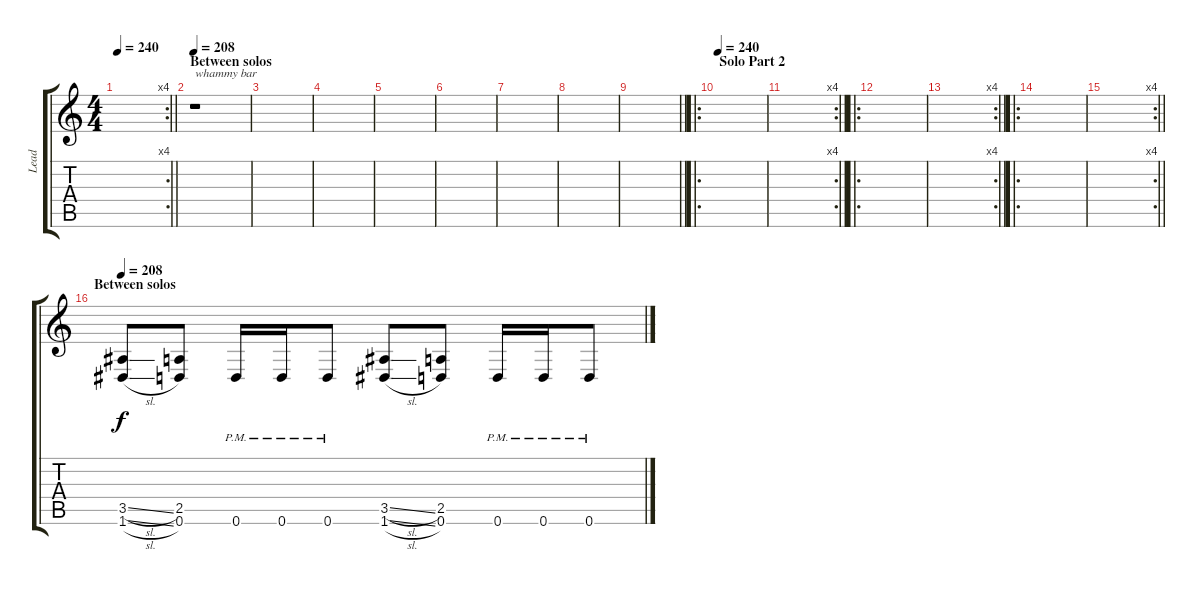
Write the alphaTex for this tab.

\track ("Lead" "Lead") {instrument distortionguitar}
\staff {score tabs}
\tuning (D4 A3 F3 C3 G2 D2) {hide}
\rc 4
\ts (4 4)
\tempo 240
\clef g2
\barLineRight lightlight
\ks c
|
\section ("" "Between solos")
\tempo 208
r.1{txt "whammy bar"} |
|
|
|
|
|
|
\barLineRight lightlight
|
\ro
\section ("" "Solo Part 2")
\tempo 240
|
\rc 4
\barLineRight lightlight
|
\ro
|
\rc 4
\barLineRight lightlight
|
\ro
|
\rc 4
\barLineRight lightlight
|
\section ("" "Between solos")
\tempo 208
(3.5{sl} 1.6{sl}).8 (2.5 0.6).8 0.6{pm}.16 0.6{pm}.16 0.6{pm}.8 (3.5{sl} 1.6{sl}).8 (2.5 0.6).8 0.6{pm}.16 0.6{pm}.16 0.6{pm}.8
